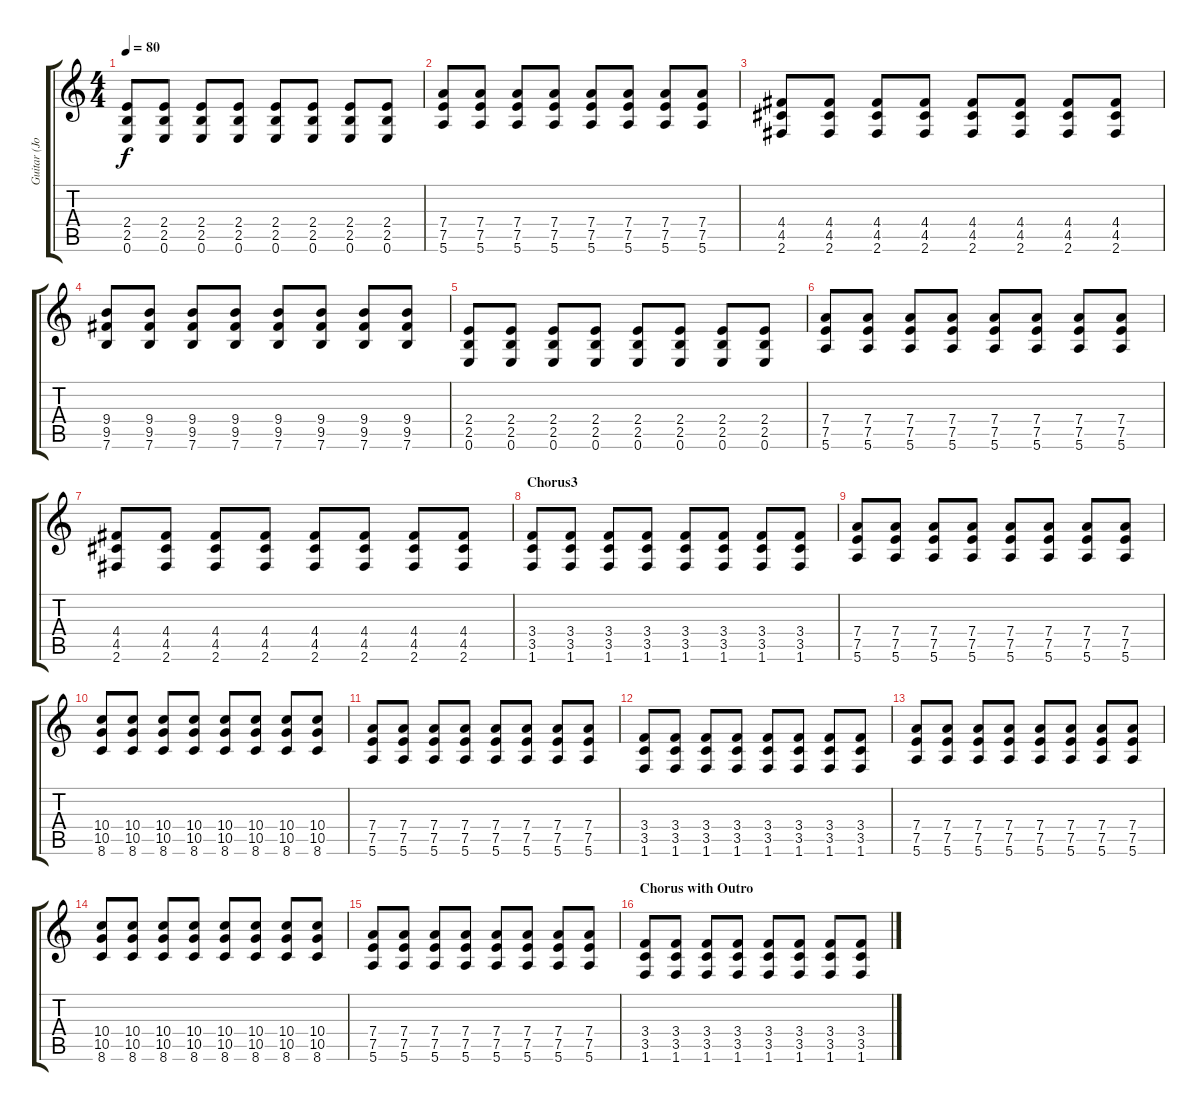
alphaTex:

\track ("Guitar (John 5)" "Guitar (Jo") {instrument distortionguitar}
\staff {score tabs}
\tuning (E4 B3 G3 D3 A2 E2) {hide}
\ts (4 4)
\tempo 80
\clef g2
\ks c
(2.4 2.5 0.6).8{dy f} (2.4 2.5 0.6).8 (2.4 2.5 0.6).8 (2.4 2.5 0.6).8 (2.4 2.5 0.6).8 (2.4 2.5 0.6).8 (2.4 2.5 0.6).8 (2.4 2.5 0.6).8 |
(7.4 7.5 5.6).8 (7.4 7.5 5.6).8 (7.4 7.5 5.6).8 (7.4 7.5 5.6).8 (7.4 7.5 5.6).8 (7.4 7.5 5.6).8 (7.4 7.5 5.6).8 (7.4 7.5 5.6).8 |
(4.4 4.5 2.6).8 (4.4 4.5 2.6).8 (4.4 4.5 2.6).8 (4.4 4.5 2.6).8 (4.4 4.5 2.6).8 (4.4 4.5 2.6).8 (4.4 4.5 2.6).8 (4.4 4.5 2.6).8 |
(9.4 9.5 7.6).8 (9.4 9.5 7.6).8 (9.4 9.5 7.6).8 (9.4 9.5 7.6).8 (9.4 9.5 7.6).8 (9.4 9.5 7.6).8 (9.4 9.5 7.6).8 (9.4 9.5 7.6).8 |
(2.4 2.5 0.6).8 (2.4 2.5 0.6).8 (2.4 2.5 0.6).8 (2.4 2.5 0.6).8 (2.4 2.5 0.6).8 (2.4 2.5 0.6).8 (2.4 2.5 0.6).8 (2.4 2.5 0.6).8 |
(7.4 7.5 5.6).8 (7.4 7.5 5.6).8 (7.4 7.5 5.6).8 (7.4 7.5 5.6).8 (7.4 7.5 5.6).8 (7.4 7.5 5.6).8 (7.4 7.5 5.6).8 (7.4 7.5 5.6).8 |
(4.4 4.5 2.6).8 (4.4 4.5 2.6).8 (4.4 4.5 2.6).8 (4.4 4.5 2.6).8 (4.4 4.5 2.6).8 (4.4 4.5 2.6).8 (4.4 4.5 2.6).8 (4.4 4.5 2.6).8 |
\section ("" "Chorus3")
(3.4 3.5 1.6).8 (3.4 3.5 1.6).8 (3.4 3.5 1.6).8 (3.4 3.5 1.6).8 (3.4 3.5 1.6).8 (3.4 3.5 1.6).8 (3.4 3.5 1.6).8 (3.4 3.5 1.6).8 |
(7.4 7.5 5.6).8 (7.4 7.5 5.6).8 (7.4 7.5 5.6).8 (7.4 7.5 5.6).8 (7.4 7.5 5.6).8 (7.4 7.5 5.6).8 (7.4 7.5 5.6).8 (7.4 7.5 5.6).8 |
(10.4 10.5 8.6).8 (10.4 10.5 8.6).8 (10.4 10.5 8.6).8 (10.4 10.5 8.6).8 (10.4 10.5 8.6).8 (10.4 10.5 8.6).8 (10.4 10.5 8.6).8 (10.4 10.5 8.6).8 |
(7.4 7.5 5.6).8 (7.4 7.5 5.6).8 (7.4 7.5 5.6).8 (7.4 7.5 5.6).8 (7.4 7.5 5.6).8 (7.4 7.5 5.6).8 (7.4 7.5 5.6).8 (7.4 7.5 5.6).8 |
(3.4 3.5 1.6).8 (3.4 3.5 1.6).8 (3.4 3.5 1.6).8 (3.4 3.5 1.6).8 (3.4 3.5 1.6).8 (3.4 3.5 1.6).8 (3.4 3.5 1.6).8 (3.4 3.5 1.6).8 |
(7.4 7.5 5.6).8 (7.4 7.5 5.6).8 (7.4 7.5 5.6).8 (7.4 7.5 5.6).8 (7.4 7.5 5.6).8 (7.4 7.5 5.6).8 (7.4 7.5 5.6).8 (7.4 7.5 5.6).8 |
(10.4 10.5 8.6).8 (10.4 10.5 8.6).8 (10.4 10.5 8.6).8 (10.4 10.5 8.6).8 (10.4 10.5 8.6).8 (10.4 10.5 8.6).8 (10.4 10.5 8.6).8 (10.4 10.5 8.6).8 |
(7.4 7.5 5.6).8 (7.4 7.5 5.6).8 (7.4 7.5 5.6).8 (7.4 7.5 5.6).8 (7.4 7.5 5.6).8 (7.4 7.5 5.6).8 (7.4 7.5 5.6).8 (7.4 7.5 5.6).8 |
\section ("" "Chorus with Outro")
(3.4 3.5 1.6).8 (3.4 3.5 1.6).8 (3.4 3.5 1.6).8 (3.4 3.5 1.6).8 (3.4 3.5 1.6).8 (3.4 3.5 1.6).8 (3.4 3.5 1.6).8 (3.4 3.5 1.6).8
